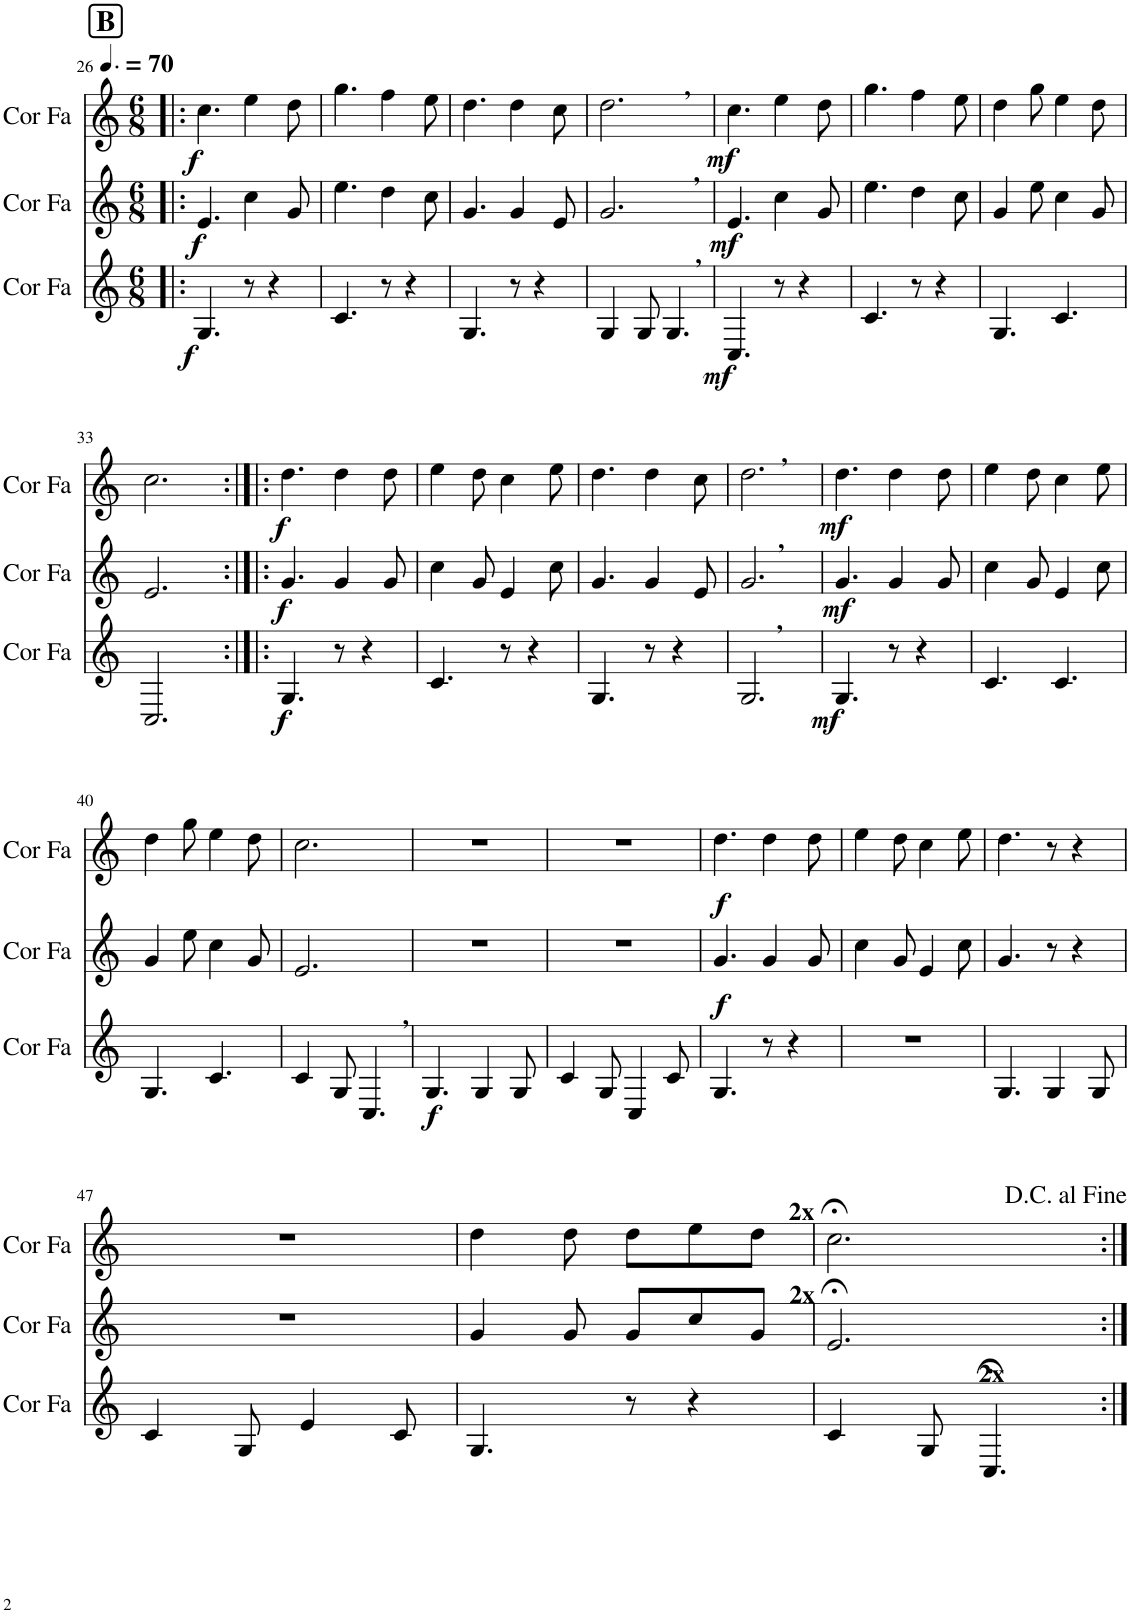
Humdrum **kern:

**kern	**dynam	**kern	**dynam	**kern	**dynam
*part3	*part3	*part2	*part2	*part1	*part1
*staff3	*staff3	*staff2	*staff2	*staff1	*staff1
*I"Cor en Fa	*	*I"Cor en Fa	*	*I"Cor en Fa	*
!!LO:PB:g=z
*clefG2	*	*clefG2	*	*clefG2	*
*Trd4c7	*	*Trd4c7	*	*Trd4c7	*
*k[]	*	*k[]	*	*k[]	*
*M6/8	*	*M6/8	*	*M6/8	*
*MM105	*	*MM105	*	*MM105	*
!!LO:REH:place=s1:a:B:cj:fs=14:t=B
=26!|:	=26!|:	=26!|:	=26!|:	=26!|:	=26!|:
!	!LO:DY:b	!	!LO:DY:b	!	!LO:DY:b
4.G/	f	4.e/	f	4.cc\	f
8r	.	4cc\	.	4ee\	.
4r	.	.	.	.	.
.	.	8g/	.	8dd\	.
=27	=27	=27	=27	=27	=27
4.c/	.	4.ee\	.	4.gg\	.
8r	.	4dd\	.	4ff\	.
4r	.	.	.	.	.
.	.	8cc\	.	8ee\	.
=28	=28	=28	=28	=28	=28
4.G/	.	4.g/	.	4.dd\	.
8r	.	4g/	.	4dd\	.
4r	.	.	.	.	.
.	.	8e/	.	8cc\	.
=29	=29	=29	=29	=29	=29
!	!	!	!	!LO:TX:a:B:t=,	!
!	!	!LO:TX:a:B:t=,	!	!	!
!LO:TX:a:B:t=,	!	!	!	!	!
4G/	.	2.g/	.	2.dd\	.
8G/	.	.	.	.	.
4.G/	.	.	.	.	.
=30	=30	=30	=30	=30	=30
!	!LO:DY:b	!	!LO:DY:b	!	!LO:DY:b
4.C/	mf	4.e/	mf	4.cc\	mf
8r	.	4cc\	.	4ee\	.
4r	.	.	.	.	.
.	.	8g/	.	8dd\	.
=31	=31	=31	=31	=31	=31
4.c/	.	4.ee\	.	4.gg\	.
8r	.	4dd\	.	4ff\	.
4r	.	.	.	.	.
.	.	8cc\	.	8ee\	.
=32	=32	=32	=32	=32	=32
4.G/	.	4g/	.	4dd\	.
.	.	8ee\	.	8gg\	.
4.c/	.	4cc\	.	4ee\	.
.	.	8g/	.	8dd\	.
!!LO:LB:g=z
=33	=33	=33	=33	=33	=33
2.C/	.	2.e/	.	2.cc\	.
=34:|!|:	=34:|!|:	=34:|!|:	=34:|!|:	=34:|!|:	=34:|!|:
!	!LO:DY:b	!	!LO:DY:b	!	!LO:DY:b
4.G/	f	4.g/	f	4.dd\	f
8r	.	4g/	.	4dd\	.
4r	.	.	.	.	.
.	.	8g/	.	8dd\	.
=35	=35	=35	=35	=35	=35
4.c/	.	4cc\	.	4ee\	.
.	.	8g/	.	8dd\	.
8r	.	4e/	.	4cc\	.
4r	.	.	.	.	.
.	.	8cc\	.	8ee\	.
=36	=36	=36	=36	=36	=36
4.G/	.	4.g/	.	4.dd\	.
8r	.	4g/	.	4dd\	.
4r	.	.	.	.	.
.	.	8e/	.	8cc\	.
=37	=37	=37	=37	=37	=37
!	!	!	!	!LO:TX:a:B:t=,	!
!	!	!LO:TX:a:B:t=,	!	!	!
!LO:TX:a:B:t=,	!	!	!	!	!
2.G/	.	2.g/	.	2.dd\	.
=38	=38	=38	=38	=38	=38
!	!LO:DY:b	!	!LO:DY:b	!	!LO:DY:b
4.G/	mf	4.g/	mf	4.dd\	mf
8r	.	4g/	.	4dd\	.
4r	.	.	.	.	.
.	.	8g/	.	8dd\	.
=39	=39	=39	=39	=39	=39
4.c/	.	4cc\	.	4ee\	.
.	.	8g/	.	8dd\	.
4.c/	.	4e/	.	4cc\	.
.	.	8cc\	.	8ee\	.
!!LO:LB:g=z
=40	=40	=40	=40	=40	=40
4.G/	.	4g/	.	4dd\	.
.	.	8ee\	.	8gg\	.
4.c/	.	4cc\	.	4ee\	.
.	.	8g/	.	8dd\	.
=41	=41	=41	=41	=41	=41
4c/	.	2.e/	.	2.cc\	.
8G/	.	.	.	.	.
!LO:TX:a:B:t=,	!	!	!	!	!
4.C/	.	.	.	.	.
=42	=42	=42	=42	=42	=42
!	!LO:DY:b	!	!	!	!
4.G/	f	2.r	.	2.r	.
4G/	.	.	.	.	.
8G/	.	.	.	.	.
=43	=43	=43	=43	=43	=43
4c/	.	2.r	.	2.r	.
8G/	.	.	.	.	.
4C/	.	.	.	.	.
8c/	.	.	.	.	.
=44	=44	=44	=44	=44	=44
!	!	!	!LO:DY:b	!	!LO:DY:b
4.G/	.	4.g/	f	4.dd\	f
8r	.	4g/	.	4dd\	.
4r	.	.	.	.	.
.	.	8g/	.	8dd\	.
=45	=45	=45	=45	=45	=45
2.r	.	4cc\	.	4ee\	.
.	.	8g/	.	8dd\	.
.	.	4e/	.	4cc\	.
.	.	8cc\	.	8ee\	.
=46	=46	=46	=46	=46	=46
4.G/	.	4.g/	.	4.dd\	.
4G/	.	8r	.	8r	.
.	.	4r	.	4r	.
8G/	.	.	.	.	.
!!LO:LB:g=z
=47	=47	=47	=47	=47	=47
4c/	.	2.r	.	2.r	.
8G/	.	.	.	.	.
4e/	.	.	.	.	.
8c/	.	.	.	.	.
=48	=48	=48	=48	=48	=48
!	!	!	!	!LO:TX:a:B:t=2x	!
4.G/	.	4g/	.	4dd\	.
.	.	8g/	.	8dd\	.
8r	.	8g/L	.	8dd\L	.
4r	.	8cc/	.	8ee\	.
!	!	!LO:TX:a:B:t=2x	!	!	!
.	.	8g/J	.	8dd\J	.
=49	=49	=49	=49	=49	=49
!LO:TX:a:B:t=2x	!	!	!	!	!
4c/	.	2.e;</	.	2.cc;<\	.
8G/	.	.	.	.	.
4.C;</	.	.	.	.	.
=:|!	=:|!	=:|!	=:|!	=:|!	=:|!
*-	*-	*-	*-	*-	*-
